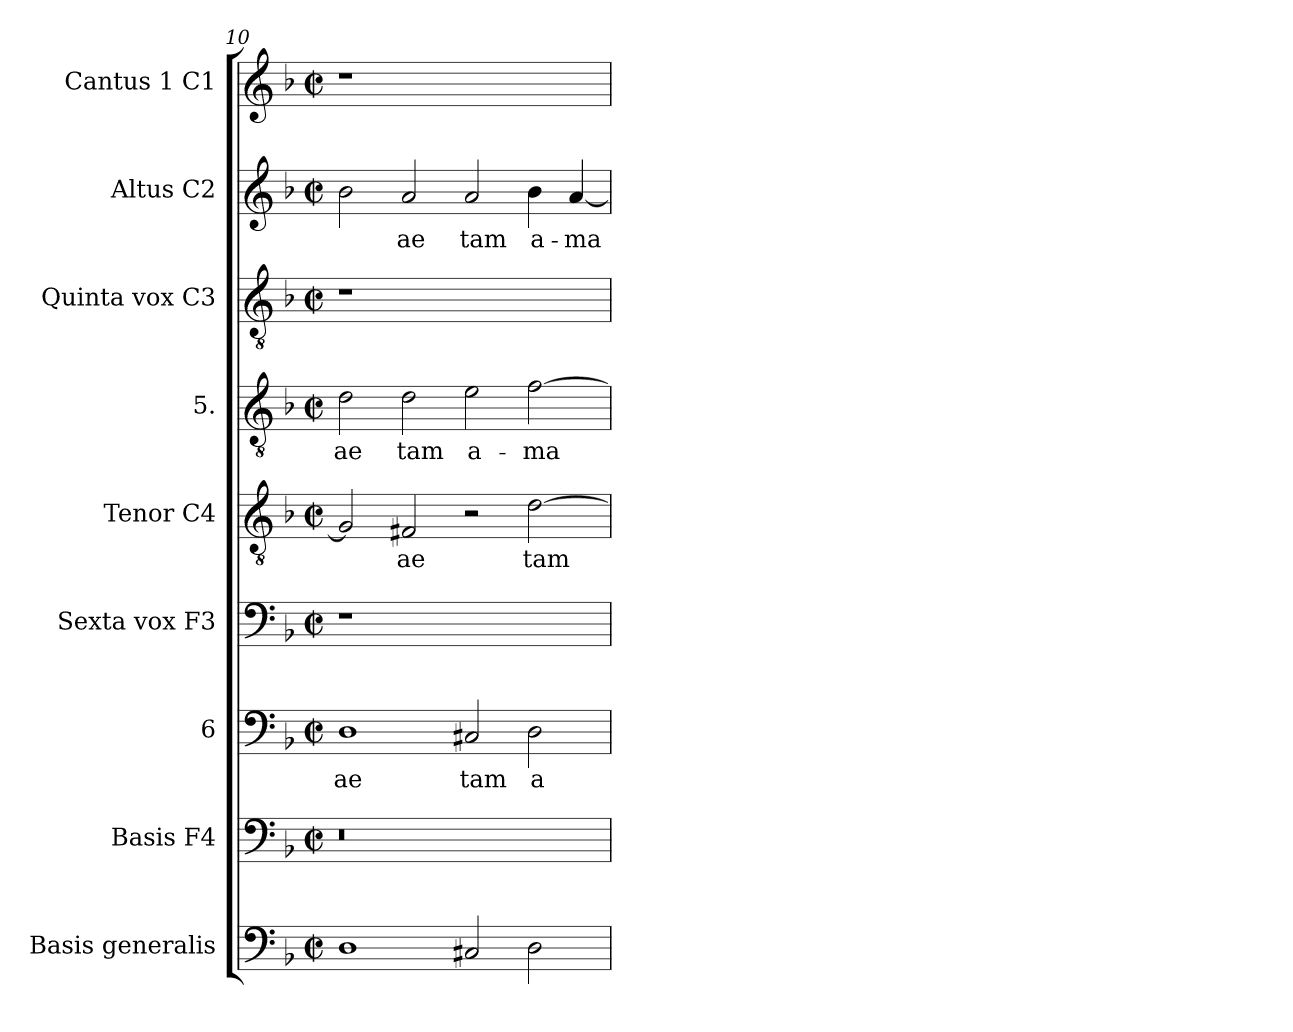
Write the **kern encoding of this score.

**kern	**text	**kern	**kern	**text	**kern	**kern	**text	**kern	**text	**kern	**kern	**text	**kern
*part9	*part9	*part8	*part7	*part7	*part6	*part5	*part5	*part4	*part4	*part3	*part2	*part2	*part1
*staff9	*staff9	*staff8	*staff7	*staff7	*staff6	*staff5	*staff5	*staff4	*staff4	*staff3	*staff2	*staff2	*staff1
*I"Basis  generalis	*	*I"Basis  F4	*I"6	*	*I"Sexta vox  F3	*I"Tenor  C4	*	*I"5.	*	*I"Quinta vox  C3	*I"Altus  C2	*	*I"Cantus 1  C1
*	*	*I'B	*	*	*	*I'T	*	*	*	*	*I'A	*	*I'C
*clefF4	*	*clefF4	*clefF4	*	*clefF4	*clefGv2	*	*clefGv2	*	*clefGv2	*clefG2	*	*clefG2
*k[b-]	*	*k[b-]	*k[b-]	*	*k[b-]	*k[b-]	*	*k[b-]	*	*k[b-]	*k[b-]	*	*k[b-]
*F:	*	*F:	*F:	*	*F:	*F:	*	*F:	*	*F:	*F:	*	*F:
*M2/2	*	*M2/2	*M2/2	*	*M2/2	*M2/2	*	*M2/2	*	*M2/2	*M2/2	*	*M2/2
*met(c|)	*	*met(c|)	*met(c|)	*	*met(c|)	*met(c|)	*	*met(c|)	*	*met(c|)	*met(c|)	*	*met(c|)
=10	=10	=10	=10	=10	=10	=10	=10	=10	=10	=10	=10	=10	=10
!	!LO:LY:a:cj	!	!	!LO:LY:b:cj	!	!	!LO:LY:b:cj	!	!LO:LY:b:cj	!	!	!LO:LY:b:cj	!
1D	.	0r	1D	-ae	1r	2G/]	--	2d\	-ae	1r	2b-\	--	1r
!	!	!	!	!	!	!	!LO:LY:b:cj	!	!LO:LY:b:cj	!	!	!LO:LY:b:cj	!
.	.	.	.	.	.	2F#X/	-ae	2d\	tam	.	2a/	-ae	.
!	!LO:LY:a:cj	!	!	!LO:LY:b:cj	!	!	!	!	!LO:LY:b:cj	!	!	!LO:LY:b:cj	!
2C#X/	.	.	2C#X/	tam	1ryy	2r	.	2e\	a-	1ryy	2a/	tam	1ryy
!	!LO:LY:a:cj	!	!	!LO:LY:b:cj	!	!	!LO:LY:b:cj	!	!LO:LY:b:cj	!	!	!LO:LY:b:cj	!
2D\	.	.	2D\	a-	.	[>2d\	tam	[>2f\	-ma-	.	4b-\	a-	.
!	!	!	!	!	!	!	!	!	!	!	!	!LO:LY:b:cj	!
.	.	.	.	.	.	.	.	.	.	.	[<4a/	-ma-	.
=	=	=	=	=	=	=	=	=	=	=	=	=	=
*-	*-	*-	*-	*-	*-	*-	*-	*-	*-	*-	*-	*-	*-
